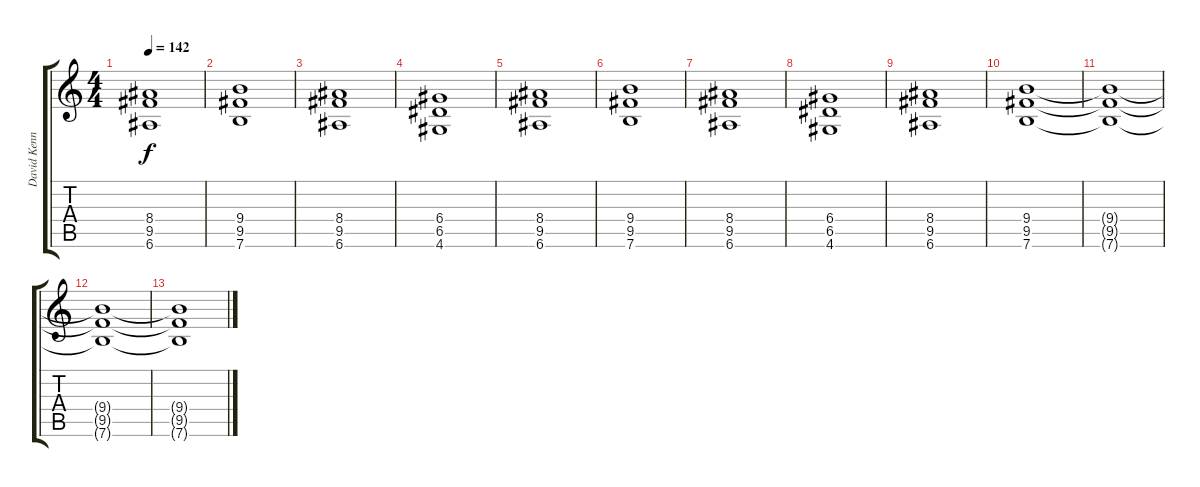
\track ("David Kennedy" "David Kenn") {instrument distortionguitar}
\staff {score tabs}
\tuning (E4 B3 G3 D3 A2 E2) {hide}
\ts (4 4)
\tempo 142
\clef g2
\ks c
(8.4 9.5 6.6).1{dy f} |
(9.4 9.5 7.6).1 |
(8.4 9.5 6.6).1 |
(6.4 6.5 4.6).1 |
(8.4 9.5 6.6).1 |
(9.4 9.5 7.6).1 |
(8.4 9.5 6.6).1 |
(6.4 6.5 4.6).1 |
(8.4 9.5 6.6).1 |
(9.4 9.5 7.6).1{volume 0} |
(9.4{t} 9.5{t} 7.6{t}).1 |
(9.4{t} 9.5{t} 7.6{t}).1 |
(9.4{t} 9.5{t} 7.6{t}).1
